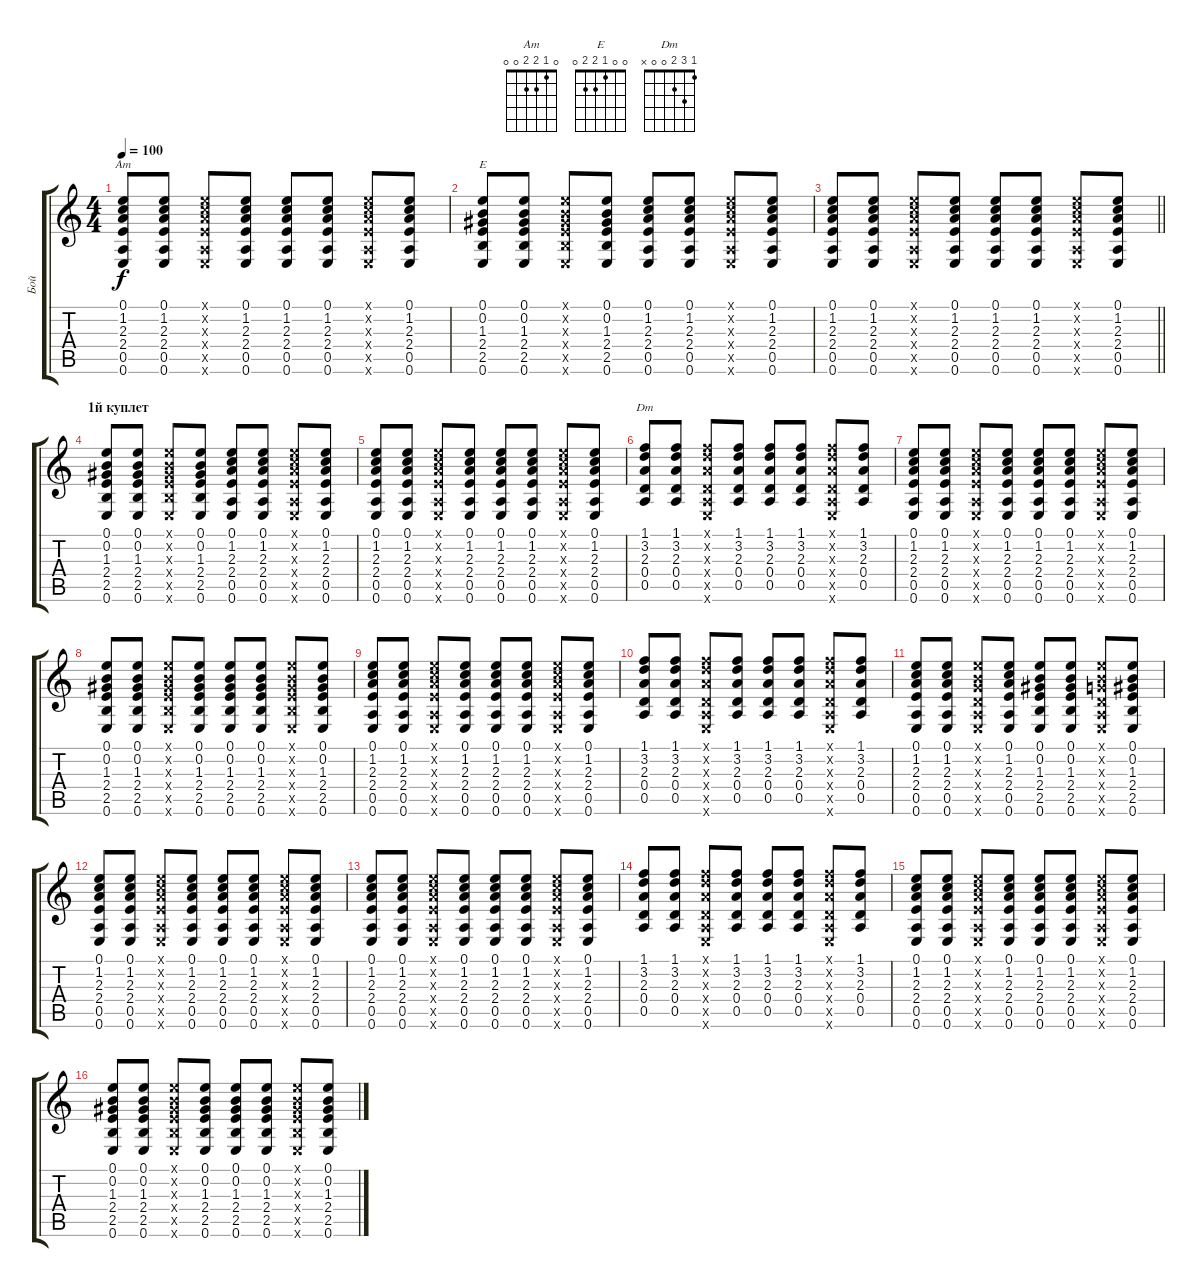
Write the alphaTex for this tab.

\track ("Бой" "Бой") {instrument acousticguitarsteel}
\staff {score tabs}
\tuning (E4 B3 G3 D3 A2 E2) {hide}
\chord ("Am" 0 1 2 2 0 0)
\chord ("E" 0 0 1 2 2 0)
\chord ("Dm" 1 3 2 0 0 x)
\ts (4 4)
\tempo 100
\clef g2
\ks c
(0.1 1.2 2.3 2.4 0.5 0.6).8{ch "Am" dy f instrument acousticguitarsteel} (0.1 1.2 2.3 2.4 0.5 0.6).8 (0.1{x} 1.2{x} 2.3{x} 2.4{x} 0.5{x} 0.6{x}).8 (0.1 1.2 2.3 2.4 0.5 0.6).8 (0.1 1.2 2.3 2.4 0.5 0.6).8 (0.1 1.2 2.3 2.4 0.5 0.6).8 (0.1{x} 1.2{x} 2.3{x} 2.4{x} 0.5{x} 0.6{x}).8 (0.1 1.2 2.3 2.4 0.5 0.6).8 |
(0.1 0.2 1.3 2.4 2.5 0.6).8{ch "E"} (0.1 0.2 1.3 2.4 2.5 0.6).8 (0.1{x} 0.2{x} 1.3{x} 2.4{x} 2.5{x} 0.6{x}).8 (0.1 0.2 1.3 2.4 2.5 0.6).8 (0.1 1.2 2.3 2.4 0.5 0.6).8 (0.1 1.2 2.3 2.4 0.5 0.6).8 (0.1{x} 1.2{x} 2.3{x} 2.4{x} 0.5{x} 0.6{x}).8 (0.1 1.2 2.3 2.4 0.5 0.6).8 |
\barLineRight lightlight
(0.1 1.2 2.3 2.4 0.5 0.6).8 (0.1 1.2 2.3 2.4 0.5 0.6).8 (0.1{x} 1.2{x} 2.3{x} 2.4{x} 0.5{x} 0.6{x}).8 (0.1 1.2 2.3 2.4 0.5 0.6).8 (0.1 1.2 2.3 2.4 0.5 0.6).8 (0.1 1.2 2.3 2.4 0.5 0.6).8 (0.1{x} 1.2{x} 2.3{x} 2.4{x} 0.5{x} 0.6{x}).8 (0.1 1.2 2.3 2.4 0.5 0.6).8 |
\section ("" "1й куплет")
(0.1 0.2 1.3 2.4 2.5 0.6).8 (0.1 0.2 1.3 2.4 2.5 0.6).8 (0.1{x} 0.2{x} 1.3{x} 2.4{x} 2.5{x} 0.6{x}).8 (0.1 0.2 1.3 2.4 2.5 0.6).8 (0.1 1.2 2.3 2.4 0.5 0.6).8 (0.1 1.2 2.3 2.4 0.5 0.6).8 (0.1{x} 1.2{x} 2.3{x} 2.4{x} 0.5{x} 0.6{x}).8 (0.1 1.2 2.3 2.4 0.5 0.6).8 |
(0.1 1.2 2.3 2.4 0.5 0.6).8 (0.1 1.2 2.3 2.4 0.5 0.6).8 (0.1{x} 1.2{x} 2.3{x} 2.4{x} 0.5{x} 0.6{x}).8 (0.1 1.2 2.3 2.4 0.5 0.6).8 (0.1 1.2 2.3 2.4 0.5 0.6).8 (0.1 1.2 2.3 2.4 0.5 0.6).8 (0.1{x} 1.2{x} 2.3{x} 2.4{x} 0.5{x} 0.6{x}).8 (0.1 1.2 2.3 2.4 0.5 0.6).8 |
(1.1 3.2 2.3 0.4 0.5).8{ch "Dm"} (1.1 3.2 2.3 0.4 0.5).8 (1.1{x} 3.2{x} 2.3{x} 0.4{x} 0.5{x} 0.6{x}).8 (1.1 3.2 2.3 0.4 0.5).8 (1.1 3.2 2.3 0.4 0.5).8 (1.1 3.2 2.3 0.4 0.5).8 (1.1{x} 3.2{x} 2.3{x} 0.4{x} 0.5{x} 0.6{x}).8 (1.1 3.2 2.3 0.4 0.5).8 |
(0.1 1.2 2.3 2.4 0.5 0.6).8 (0.1 1.2 2.3 2.4 0.5 0.6).8 (0.1{x} 1.2{x} 2.3{x} 2.4{x} 0.5{x} 0.6{x}).8 (0.1 1.2 2.3 2.4 0.5 0.6).8 (0.1 1.2 2.3 2.4 0.5 0.6).8 (0.1 1.2 2.3 2.4 0.5 0.6).8 (0.1{x} 1.2{x} 2.3{x} 2.4{x} 0.5{x} 0.6{x}).8 (0.1 1.2 2.3 2.4 0.5 0.6).8 |
(0.1 0.2 1.3 2.4 2.5 0.6).8 (0.1 0.2 1.3 2.4 2.5 0.6).8 (0.1{x} 0.2{x} 1.3{x} 2.4{x} 2.5{x} 0.6{x}).8 (0.1 0.2 1.3 2.4 2.5 0.6).8 (0.1 0.2 1.3 2.4 2.5 0.6).8 (0.1 0.2 1.3 2.4 2.5 0.6).8 (0.1{x} 0.2{x} 1.3{x} 2.4{x} 2.5{x} 0.6{x}).8 (0.1 0.2 1.3 2.4 2.5 0.6).8 |
(0.1 1.2 2.3 2.4 0.5 0.6).8 (0.1 1.2 2.3 2.4 0.5 0.6).8 (0.1{x} 1.2{x} 2.3{x} 2.4{x} 0.5{x} 0.6{x}).8 (0.1 1.2 2.3 2.4 0.5 0.6).8 (0.1 1.2 2.3 2.4 0.5 0.6).8 (0.1 1.2 2.3 2.4 0.5 0.6).8 (0.1{x} 1.2{x} 2.3{x} 2.4{x} 0.5{x} 0.6{x}).8 (0.1 1.2 2.3 2.4 0.5 0.6).8 |
(1.1 3.2 2.3 0.4 0.5).8 (1.1 3.2 2.3 0.4 0.5).8 (1.1{x} 3.2{x} 2.3{x} 0.4{x} 0.5{x} 0.6{x}).8 (1.1 3.2 2.3 0.4 0.5).8 (1.1 3.2 2.3 0.4 0.5).8 (1.1 3.2 2.3 0.4 0.5).8 (1.1{x} 3.2{x} 2.3{x} 0.4{x} 0.5{x} 0.6{x}).8 (1.1 3.2 2.3 0.4 0.5).8 |
(0.1 1.2 2.3 2.4 0.5 0.6).8 (0.1 1.2 2.3 2.4 0.5 0.6).8 (0.1{x} 0.2{x} 0.3{x} 0.4{x} 0.5{x} 0.6{x}).8 (0.1 1.2 2.3 2.4 0.5 0.6).8 (0.1 0.2 1.3 2.4 2.5 0.6).8 (0.1 0.2 1.3 2.4 2.5 0.6).8 (0.1{x} 0.2{x} 0.3{x} 0.4{x} 0.5{x} 0.6{x}).8 (0.1 0.2 1.3 2.4 2.5 0.6).8 |
(0.1 1.2 2.3 2.4 0.5 0.6).8 (0.1 1.2 2.3 2.4 0.5 0.6).8 (0.1{x} 1.2{x} 2.3{x} 2.4{x} 0.5{x} 0.6{x}).8 (0.1 1.2 2.3 2.4 0.5 0.6).8 (0.1 1.2 2.3 2.4 0.5 0.6).8 (0.1 1.2 2.3 2.4 0.5 0.6).8 (0.1{x} 1.2{x} 2.3{x} 2.4{x} 0.5{x} 0.6{x}).8 (0.1 1.2 2.3 2.4 0.5 0.6).8 |
(0.1 1.2 2.3 2.4 0.5 0.6).8 (0.1 1.2 2.3 2.4 0.5 0.6).8 (0.1{x} 1.2{x} 2.3{x} 2.4{x} 0.5{x} 0.6{x}).8 (0.1 1.2 2.3 2.4 0.5 0.6).8 (0.1 1.2 2.3 2.4 0.5 0.6).8 (0.1 1.2 2.3 2.4 0.5 0.6).8 (0.1{x} 1.2{x} 2.3{x} 2.4{x} 0.5{x} 0.6{x}).8 (0.1 1.2 2.3 2.4 0.5 0.6).8 |
(1.1 3.2 2.3 0.4 0.5).8 (1.1 3.2 2.3 0.4 0.5).8 (1.1{x} 3.2{x} 2.3{x} 0.4{x} 0.5{x} 0.6{x}).8 (1.1 3.2 2.3 0.4 0.5).8 (1.1 3.2 2.3 0.4 0.5).8 (1.1 3.2 2.3 0.4 0.5).8 (1.1{x} 3.2{x} 2.3{x} 0.4{x} 0.5{x} 0.6{x}).8 (1.1 3.2 2.3 0.4 0.5).8 |
(0.1 1.2 2.3 2.4 0.5 0.6).8 (0.1 1.2 2.3 2.4 0.5 0.6).8 (0.1{x} 1.2{x} 2.3{x} 2.4{x} 0.5{x} 0.6{x}).8 (0.1 1.2 2.3 2.4 0.5 0.6).8 (0.1 1.2 2.3 2.4 0.5 0.6).8 (0.1 1.2 2.3 2.4 0.5 0.6).8 (0.1{x} 1.2{x} 2.3{x} 2.4{x} 0.5{x} 0.6{x}).8 (0.1 1.2 2.3 2.4 0.5 0.6).8 |
(0.1 0.2 1.3 2.4 2.5 0.6).8 (0.1 0.2 1.3 2.4 2.5 0.6).8 (0.1{x} 0.2{x} 1.3{x} 2.4{x} 2.5{x} 0.6{x}).8 (0.1 0.2 1.3 2.4 2.5 0.6).8 (0.1 0.2 1.3 2.4 2.5 0.6).8 (0.1 0.2 1.3 2.4 2.5 0.6).8 (0.1{x} 0.2{x} 1.3{x} 2.4{x} 2.5{x} 0.6{x}).8 (0.1 0.2 1.3 2.4 2.5 0.6).8
